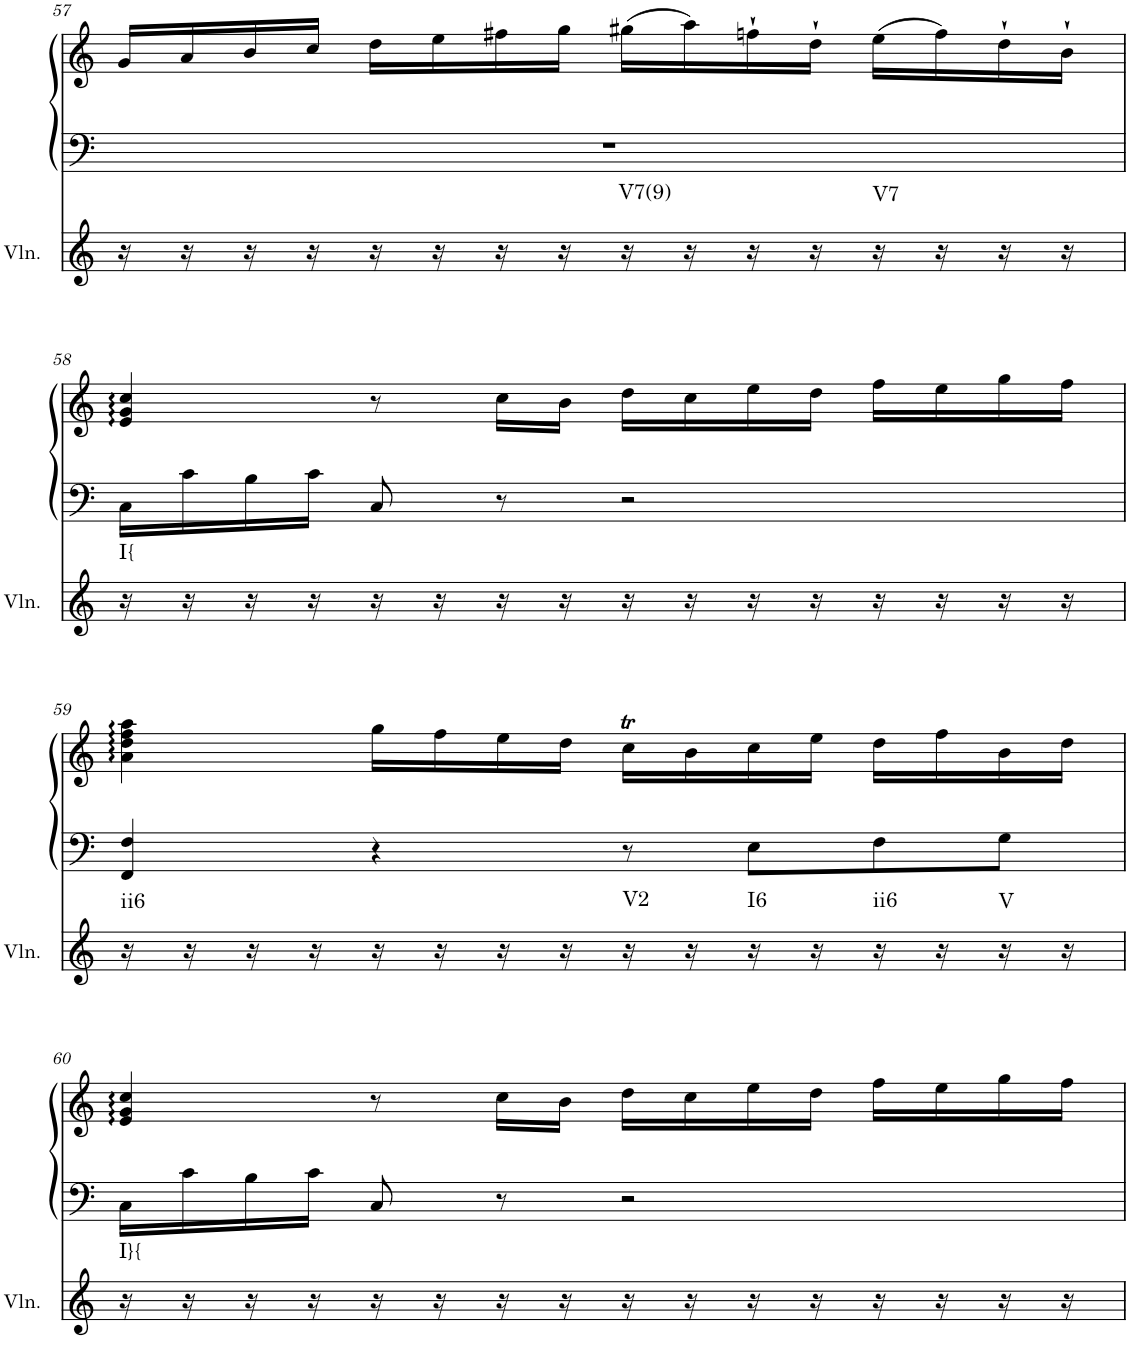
**kern	**harte	**kern	**kern
*part2	*part2	*part1	*part1
*staff3	*	*staff2	*staff1
*I"Violin	*	*I"Klavier linke Hand	*
*I'Vln.	*	*	*
!!LO:PB:g=z
*clefG2	*	*clefF4	*clefG2
*k[]	*	*k[]	*k[]
*M4/4	*	*M4/4	*M4/4
=57	=57	=57	=57
16r	.	1r	16g/LL
16r	.	.	16a/
16r	.	.	16b/
16r	.	.	16cc/JJ
16r	.	.	16dd\LL
16r	.	.	16ee\
16r	.	.	16ff#X\
16r	.	.	16gg\JJ
!	!LO:H:kt=V7(9)	!	!
16r	N	.	(16gg#X\LL
16r	.	.	16aa\)
16r	.	.	16ffn`\
16r	.	.	16dd`\JJ
!	!LO:H:kt=V7	!	!
16r	N	.	(16ee\LL
16r	.	.	16ff\)
16r	.	.	16dd`\
16r	.	.	16b`\JJ
!!LO:LB:g=z
=58	=58	=58	=58
!	!LO:H:kt=I{	!	!
16r	N	16C\LL	4e/ 4g/ 4cc/
16r	.	16c\	.
16r	.	16B\	.
16r	.	16c\JJ	.
16r	.	8C/	8r
16r	.	.	.
16r	.	8r	16cc\LL
16r	.	.	16b\JJ
16r	.	2r	16dd\LL
16r	.	.	16cc\
16r	.	.	16ee\
16r	.	.	16dd\JJ
16r	.	.	16ff\LL
16r	.	.	16ee\
16r	.	.	16gg\
16r	.	.	16ff\JJ
!!LO:LB:g=z
=59	=59	=59	=59
!	!LO:H:kt=ii6	!	!
16r	N	4FF/ 4F/	4a\ 4dd\ 4ff\ 4aa\
16r	.	.	.
16r	.	.	.
16r	.	.	.
16r	.	4r	16gg\LL
16r	.	.	16ff\
16r	.	.	16ee\
16r	.	.	16dd\JJ
!	!LO:H:kt=V2	!	!
16r	N	8r	16ccT\LL
16r	.	.	16b\
!	!LO:H:kt=I6	!	!
16r	N	8E\L	16cc\
16r	.	.	16ee\JJ
!	!LO:H:kt=ii6	!	!
16r	N	8F\	16dd\LL
16r	.	.	16ff\
!	!LO:H:kt=V	!	!
16r	N	8G\J	16b\
16r	.	.	16dd\JJ
!!LO:LB:g=z
=60	=60	=60	=60
!	!LO:H:kt=I}{	!	!
16r	N	16C\LL	4e/ 4g/ 4cc/
16r	.	16c\	.
16r	.	16B\	.
16r	.	16c\JJ	.
16r	.	8C/	8r
16r	.	.	.
16r	.	8r	16cc\LL
16r	.	.	16b\JJ
16r	.	2r	16dd\LL
16r	.	.	16cc\
16r	.	.	16ee\
16r	.	.	16dd\JJ
16r	.	.	16ff\LL
16r	.	.	16ee\
16r	.	.	16gg\
16r	.	.	16ff\JJ
=	=	=	=
*-	*-	*-	*-
